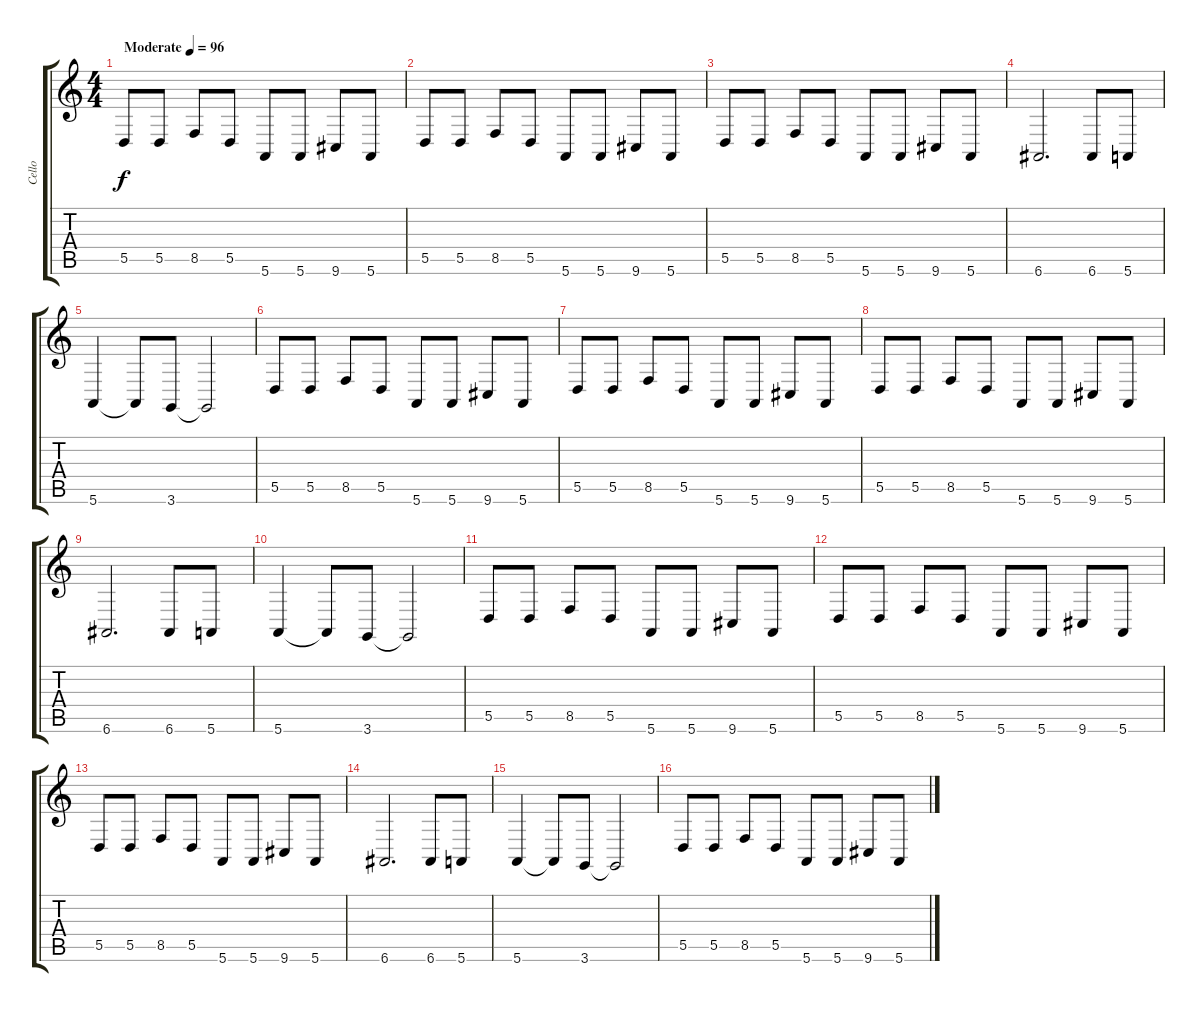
\track ("Cello" "Cello") {instrument cello}
\staff {score tabs}
\tuning (E4 B3 G3 D3 A2 E2) {hide}
\ts (4 4)
\tempo (96 "Moderate")
\clef g2
\ks c
5.5.8{dy f instrument cello} 5.5.8 8.5.8 5.5.8 5.6.8 5.6.8 9.6.8 5.6.8 |
5.5.8 5.5.8 8.5.8 5.5.8 5.6.8 5.6.8 9.6.8 5.6.8 |
5.5.8 5.5.8 8.5.8 5.5.8 5.6.8 5.6.8 9.6.8 5.6.8 |
6.6.2{d} 6.6.8 5.6.8 |
5.6.4 5.6{t}.8 3.6.8 3.6{t}.2 |
5.5.8 5.5.8 8.5.8 5.5.8 5.6.8 5.6.8 9.6.8 5.6.8 |
5.5.8 5.5.8 8.5.8 5.5.8 5.6.8 5.6.8 9.6.8 5.6.8 |
5.5.8 5.5.8 8.5.8 5.5.8 5.6.8 5.6.8 9.6.8 5.6.8 |
6.6.2{d} 6.6.8 5.6.8 |
5.6.4 5.6{t}.8 3.6.8 3.6{t}.2 |
5.5.8 5.5.8 8.5.8 5.5.8 5.6.8 5.6.8 9.6.8 5.6.8 |
5.5.8 5.5.8 8.5.8 5.5.8 5.6.8 5.6.8 9.6.8 5.6.8 |
5.5.8 5.5.8 8.5.8 5.5.8 5.6.8 5.6.8 9.6.8 5.6.8 |
6.6.2{d} 6.6.8 5.6.8 |
5.6.4 5.6{t}.8 3.6.8 3.6{t}.2 |
5.5.8 5.5.8 8.5.8 5.5.8 5.6.8 5.6.8 9.6.8 5.6.8
